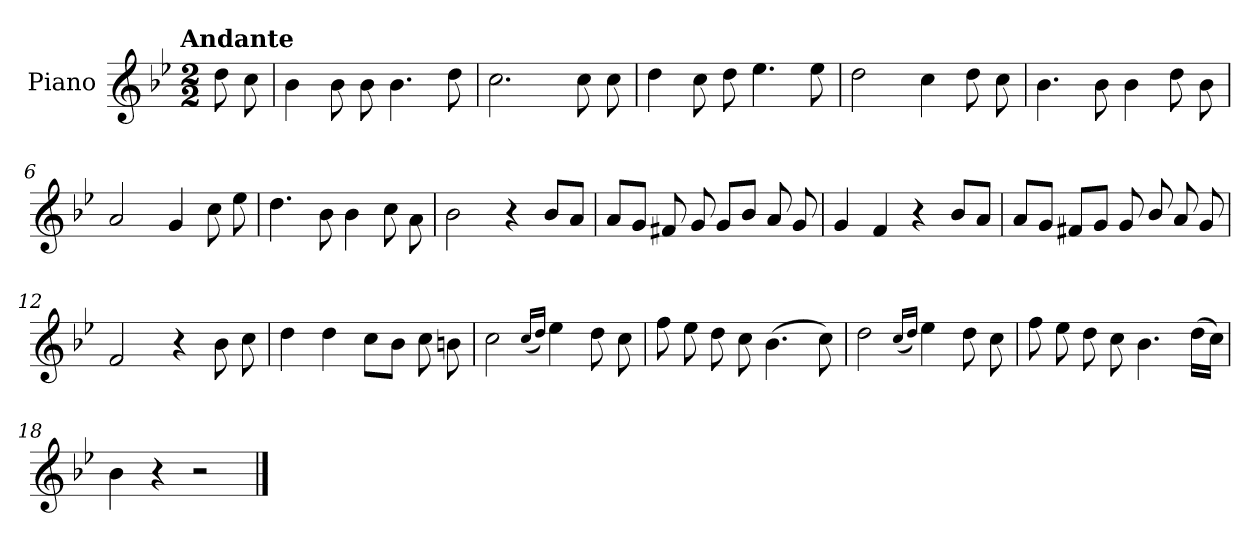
**kern
*part1
*staff1
*I"Piano
*I'Pno.
*clefG2
*k[b-e-]
!!LO:TX:omd:t=Andante
*M2/2
*MM92
=
8dd\
8cc\
=1
4b-\
8b-\
8b-\
4.b-\
8dd\
=2
2.cc\
8cc\
8cc\
=3
4dd\
8cc\
8dd\
4.ee-\
8ee-\
!!LO:LB:g=z
=4
2dd\
4cc\
8dd\
8cc\
=5
4.b-\
8b-\
4b-\
8dd\
8b-\
=6
2a/
4g/
8cc\
8ee-\
=7
4.dd\
8b-\
4b-\
8cc\
8a\
=8
2b-\
4r
8b-/L
8a/J
!!LO:LB:g=z
=9
8a/L
8g/J
8f#X/
8g/
8g/L
8b-/J
8a/
8g/
=10
4g/
4f/
4r
8b-/L
8a/J
=11
8a/L
8g/J
8f#X/L
8g/J
8g/
8b-/
8a/
8g/
!!LO:LB:g=z
=12
2f/
4r
8b-\
8cc\
=13
4dd\
4dd\
8cc\L
8b-\J
8cc\
8bn\
=14
2cc\
(<16qqcc/LL
16qqdd/JJ)
4ee-\
8dd\
8cc\
=15
8ff\
8ee-\
8dd\
8cc\
(>4.b-\
8cc\)
!!LO:LB:g=z
=16
2dd\
(<16qqcc/LL
16qqdd/JJ)
4ee-\
8dd\
8cc\
=17
8ff\
8ee-\
8dd\
8cc\
4.b-\
(>16dd\LL
16cc\JJ)
=18
4b-\
4r
2r
==
*-
